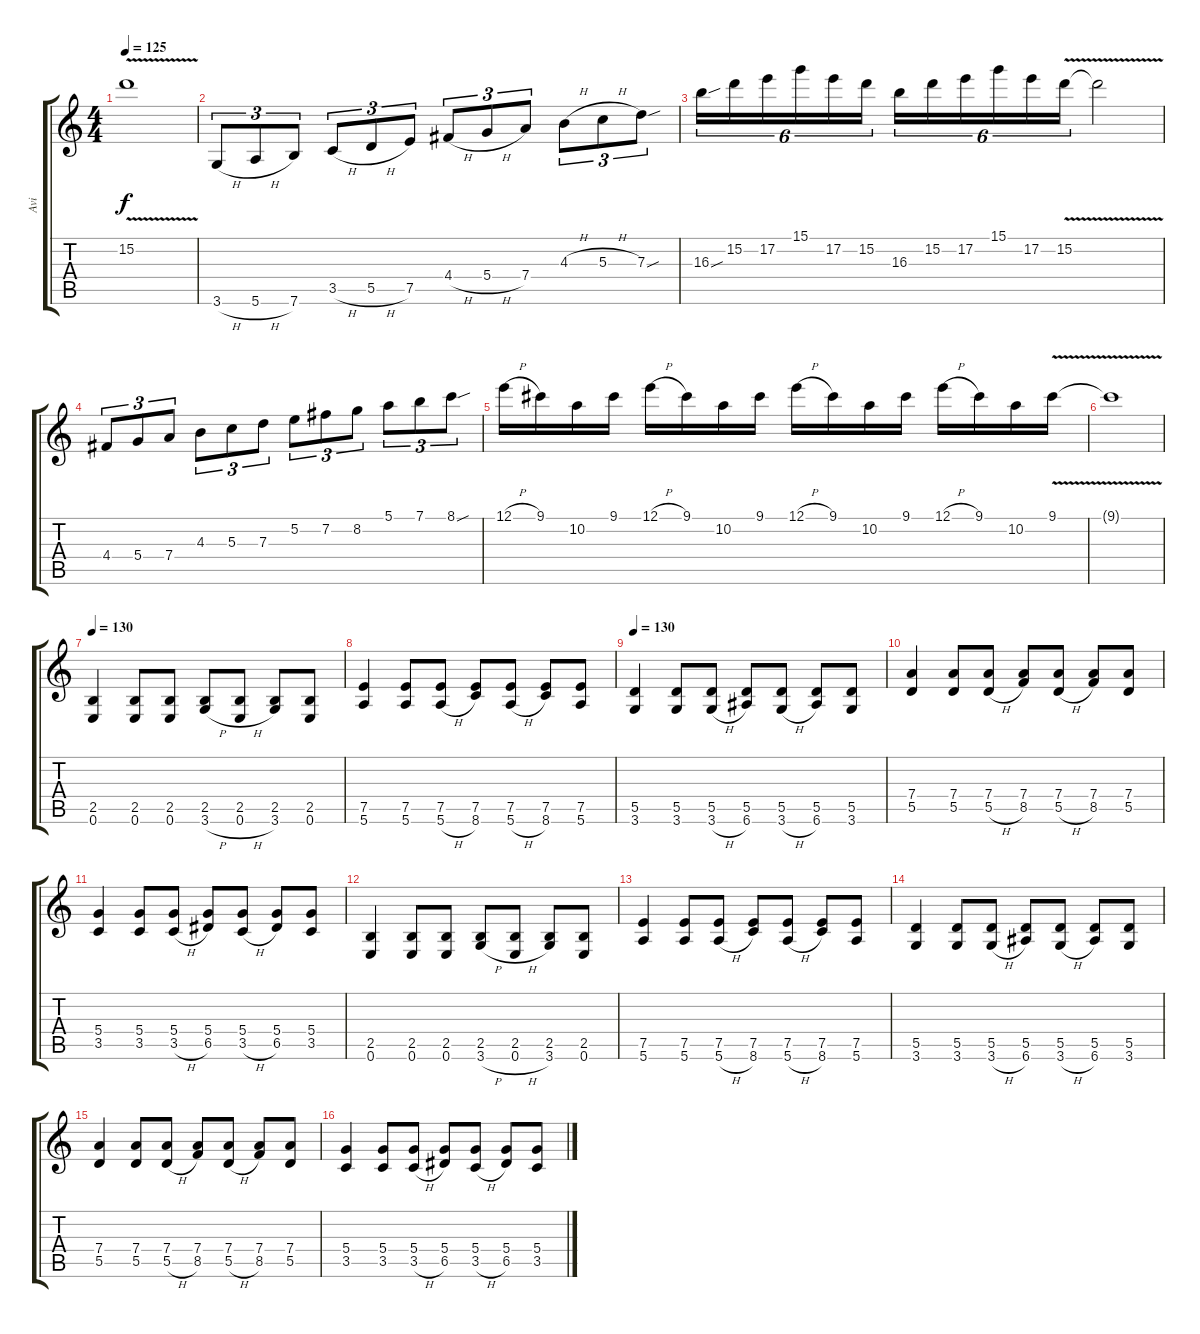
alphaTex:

\track ("Avi" "Avi") {instrument overdrivenguitar}
\staff {score tabs}
\tuning (E4 B3 G3 D3 A2 E2) {hide}
\ts (4 4)
\tempo 125
\clef g2
\ks c
15.2{v}.1{dy f} |
3.6{h}.8{tu (3 2)} 5.6{h}.8{tu (3 2)} 7.6.8{tu (3 2)} 3.5{h}.8{tu (3 2)} 5.5{h}.8{tu (3 2)} 7.5.8{tu (3 2)} 4.4{h}.8{tu (3 2)} 5.4{h}.8{tu (3 2)} 7.4.8{tu (3 2)} 4.3{h}.8{tu (3 2)} 5.3{h}.8{tu (3 2)} 7.3{sou}.8{tu (3 2)} |
16.3{sou}.16{tu (6 4)} 15.2.16{tu (6 4)} 17.2.16{tu (6 4)} 15.1.16{tu (6 4)} 17.2.16{tu (6 4)} 15.2.16{tu (6 4)} 16.3.16{tu (6 4)} 15.2.16{tu (6 4)} 17.2.16{tu (6 4)} 15.1.16{tu (6 4)} 17.2.16{tu (6 4)} 15.2{v}.16{tu (6 4)} 15.2{t}.2 |
4.4.8{tu (3 2)} 5.4.8{tu (3 2)} 7.4.8{tu (3 2)} 4.3.8{tu (3 2)} 5.3.8{tu (3 2)} 7.3.8{tu (3 2)} 5.2.8{tu (3 2)} 7.2.8{tu (3 2)} 8.2.8{tu (3 2)} 5.1.8{tu (3 2)} 7.1.8{tu (3 2)} 8.1{sou}.8{tu (3 2)} |
12.1{h}.16 9.1.16 10.2.16 9.1.16 12.1{h}.16 9.1.16 10.2.16 9.1.16 12.1{h}.16 9.1.16 10.2.16 9.1.16 12.1{h}.16 9.1.16 10.2.16 9.1{v}.16 |
9.1{t}.1 |
\tempo 130
(2.5 0.6).4 (2.5 0.6).8 (2.5 0.6).8 (2.5 3.6{h}).8 (2.5 0.6{h}).8 (2.5 3.6).8 (2.5 0.6).8 |
(7.5 5.6).4 (7.5 5.6).8 (7.5 5.6{h}).8 (7.5 8.6).8 (7.5 5.6{h}).8 (7.5 8.6).8 (7.5 5.6).8 |
\tempo 130
(5.5 3.6).4 (5.5 3.6).8 (5.5 3.6{h}).8 (5.5 6.6).8 (5.5 3.6{h}).8 (5.5 6.6).8 (5.5 3.6).8 |
(7.4 5.5).4 (7.4 5.5).8 (7.4 5.5{h}).8 (7.4 8.5).8 (7.4 5.5{h}).8 (7.4 8.5).8 (7.4 5.5).8 |
(5.4 3.5).4 (5.4 3.5).8 (5.4 3.5{h}).8 (5.4 6.5).8 (5.4 3.5{h}).8 (5.4 6.5).8 (5.4 3.5).8 |
(2.5 0.6).4 (2.5 0.6).8 (2.5 0.6).8 (2.5 3.6{h}).8 (2.5 0.6{h}).8 (2.5 3.6).8 (2.5 0.6).8 |
(7.5 5.6).4 (7.5 5.6).8 (7.5 5.6{h}).8 (7.5 8.6).8 (7.5 5.6{h}).8 (7.5 8.6).8 (7.5 5.6).8 |
(5.5 3.6).4 (5.5 3.6).8 (5.5 3.6{h}).8 (5.5 6.6).8 (5.5 3.6{h}).8 (5.5 6.6).8 (5.5 3.6).8 |
(7.4 5.5).4 (7.4 5.5).8 (7.4 5.5{h}).8 (7.4 8.5).8 (7.4 5.5{h}).8 (7.4 8.5).8 (7.4 5.5).8 |
(5.4 3.5).4 (5.4 3.5).8 (5.4 3.5{h}).8 (5.4 6.5).8 (5.4 3.5{h}).8 (5.4 6.5).8 (5.4 3.5).8
